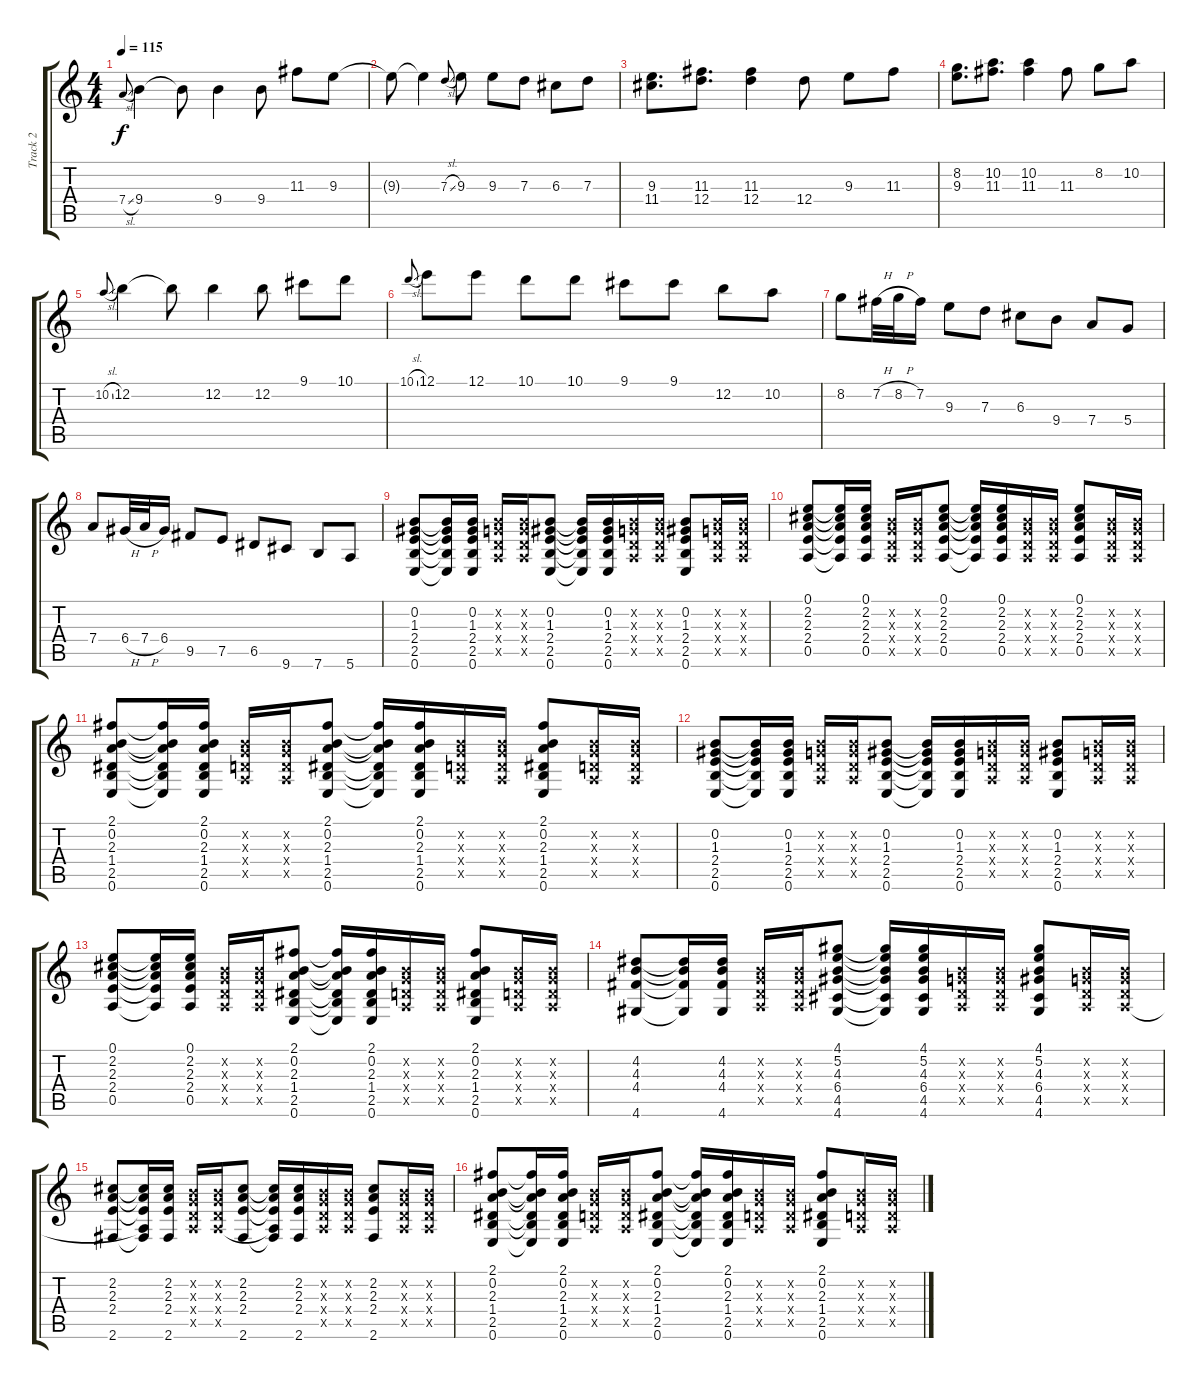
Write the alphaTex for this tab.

\track ("Track 2" "Track 2") {instrument acousticguitarsteel}
\staff {score tabs}
\tuning (E4 B3 G3 D3 A2 E2) {hide}
\ts (4 4)
\tempo 115
\clef g2
\ks c
7.4{sl}.8{gr onbeat dy f} 9.4.4 9.4{t}.8 9.4.4 9.4.8 11.3.8 9.3.8 |
9.3{t}.8 9.3{t}.4 7.3{sl}.8{gr onbeat} 9.3.8 9.3.8 7.3.8 6.3.8 7.3.8 |
(9.3 11.4).8{d} (11.3 12.4).8{d} (11.3 12.4).4 12.4.8 9.3.8 11.3.8 |
(8.2 9.3).8{d} (10.2 11.3).8{d} (10.2 11.3).4 11.3.8 8.2.8 10.2.8 |
10.2{sl}.8{gr onbeat} 12.2.4 12.2{t}.8 12.2.4 12.2.8 9.1.8 10.1.8 |
10.1{sl}.8{gr onbeat} 12.1.8 12.1.8 10.1.8 10.1.8 9.1.8 9.1.8 12.2.8 10.2.8 |
8.2.8 7.2{h}.32 8.2{h}.32 7.2.16 9.3.8 7.3.8 6.3.8 9.4.8 7.4.8 5.4.8 |
7.4.8 6.4{h}.32 7.4{h}.32 6.4.16 9.5.8 7.5.8 6.5.8 9.6.8 7.6.8 5.6.8 |
(0.2 1.3 2.4 2.5 0.6).8 (0.2{t} 1.3{t} 2.4{t} 2.5{t} 0.6{t}).16 (0.2 1.3 2.4 2.5 0.6).16 (0.2{x} 0.3{x} 0.4{x} 0.5{x}).16 (0.2{x} 0.3{x} 0.4{x} 0.5{x}).16 (0.2 1.3 2.4 2.5 0.6).8 (0.2{t} 1.3{t} 2.4{t} 2.5{t} 0.6{t}).16 (0.2 1.3 2.4 2.5 0.6).16 (0.2{x} 0.3{x} 0.4{x} 0.5{x}).16 (0.2{x} 0.3{x} 0.4{x} 0.5{x}).16 (0.2 1.3 2.4 2.5 0.6).8 (0.2{x} 0.3{x} 0.4{x} 0.5{x}).16 (0.2{x} 0.3{x} 0.4{x} 0.5{x}).16 |
(0.1 2.2 2.3 2.4 0.5).8 (0.1{t} 2.2{t} 2.3{t} 2.4{t} 0.5{t}).16 (0.1 2.2 2.3 2.4 0.5).16 (0.2{x} 0.3{x} 0.4{x} 0.5{x}).16 (0.2{x} 0.3{x} 0.4{x} 0.5{x}).16 (0.1 2.2 2.3 2.4 0.5).8 (0.1{t} 2.2{t} 2.3{t} 2.4{t} 0.5{t}).16 (0.1 2.2 2.3 2.4 0.5).16 (0.2{x} 0.3{x} 0.4{x} 0.5{x}).16 (0.2{x} 0.3{x} 0.4{x} 0.5{x}).16 (0.1 2.2 2.3 2.4 0.5).8 (0.2{x} 0.3{x} 0.4{x} 0.5{x}).16 (0.2{x} 0.3{x} 0.4{x} 0.5{x}).16 |
(2.1 0.2 2.3 1.4 2.5 0.6).8 (2.1{t} 0.2{t} 2.3{t} 1.4{t} 2.5{t} 0.6{t}).16 (2.1 0.2 2.3 1.4 2.5 0.6).16 (0.2{x} 0.3{x} 0.4{x} 0.5{x}).16 (0.2{x} 0.3{x} 0.4{x} 0.5{x}).16 (2.1 0.2 2.3 1.4 2.5 0.6).8 (2.1{t} 0.2{t} 2.3{t} 1.4{t} 2.5{t} 0.6{t}).16 (2.1 0.2 2.3 1.4 2.5 0.6).16 (0.2{x} 0.3{x} 0.4{x} 0.5{x}).16 (0.2{x} 0.3{x} 0.4{x} 0.5{x}).16 (2.1 0.2 2.3 1.4 2.5 0.6).8 (0.2{x} 0.3{x} 0.4{x} 0.5{x}).16 (0.2{x} 0.3{x} 0.4{x} 0.5{x}).16 |
(0.2 1.3 2.4 2.5 0.6).8 (0.2{t} 1.3{t} 2.4{t} 2.5{t} 0.6{t}).16 (0.2 1.3 2.4 2.5 0.6).16 (0.2{x} 0.3{x} 0.4{x} 0.5{x}).16 (0.2{x} 0.3{x} 0.4{x} 0.5{x}).16 (0.2 1.3 2.4 2.5 0.6).8 (0.2{t} 1.3{t} 2.4{t} 2.5{t} 0.6{t}).16 (0.2 1.3 2.4 2.5 0.6).16 (0.2{x} 0.3{x} 0.4{x} 0.5{x}).16 (0.2{x} 0.3{x} 0.4{x} 0.5{x}).16 (0.2 1.3 2.4 2.5 0.6).8 (0.2{x} 0.3{x} 0.4{x} 0.5{x}).16 (0.2{x} 0.3{x} 0.4{x} 0.5{x}).16 |
(0.1 2.2 2.3 2.4 0.5).8 (0.1{t} 2.2{t} 2.3{t} 2.4{t} 0.5{t}).16 (0.1 2.2 2.3 2.4 0.5).16 (0.2{x} 0.3{x} 0.4{x} 0.5{x}).16 (0.2{x} 0.3{x} 0.4{x} 0.5{x}).16 (2.1 0.2 2.3 1.4 2.5 0.6).8 (2.1{t} 0.2{t} 2.3{t} 1.4{t} 2.5{t} 0.6{t}).16 (2.1 0.2 2.3 1.4 2.5 0.6).16 (0.2{x} 0.3{x} 0.4{x} 0.5{x}).16 (0.2{x} 0.3{x} 0.4{x} 0.5{x}).16 (2.1 0.2 2.3 1.4 2.5 0.6).8 (0.2{x} 0.3{x} 0.4{x} 0.5{x}).16 (0.2{x} 0.3{x} 0.4{x} 0.5{x}).16 |
(4.2 4.3 4.4 4.6).8 (4.2{t} 4.3{t} 4.4{t} 4.6{t}).16 (4.2 4.3 4.4 4.6).16 (0.2{x} 0.3{x} 0.4{x} 0.5{x}).16 (0.2{x} 0.3{x} 0.4{x} 0.5{x}).16 (4.1 5.2 4.3 6.4 4.5 4.6).8 (4.1{t} 5.2{t} 4.3{t} 6.4{t} 4.5{t} 4.6{t}).16 (4.1 5.2 4.3 6.4 4.5 4.6).16 (0.2{x} 0.3{x} 0.4{x} 0.5{x}).16 (0.2{x} 0.3{x} 0.4{x} 0.5{x}).16 (4.1 5.2 4.3 6.4 4.5 4.6).8 (0.2{x} 0.3{x} 0.4{x} 0.5{x}).16 (0.2{x} 0.3{x} 0.4{x} 0.5{x}).16 |
(2.2 2.3 2.4 2.6).8 (2.2{t} 2.3{t} 2.4{t} 0.5{t} 2.6{t}).16 (2.2 2.3 2.4 2.6).16 (0.2{x} 0.3{x} 0.4{x} 0.5{x}).16 (0.2{x} 0.3{x} 0.4{x} 0.5{x}).16 (2.2 2.3 2.4 2.6).8 (2.2{t} 2.3{t} 2.4{t} 0.5{t} 2.6{t}).16 (2.2 2.3 2.4 2.6).16 (0.2{x} 0.3{x} 0.4{x} 0.5{x}).16 (0.2{x} 0.3{x} 0.4{x} 0.5{x}).16 (2.2 2.3 2.4 2.6).8 (0.2{x} 0.3{x} 0.4{x} 0.5{x}).16 (0.2{x} 0.3{x} 0.4{x} 0.5{x}).16 |
(2.1 0.2 2.3 1.4 2.5 0.6).8 (2.1{t} 0.2{t} 2.3{t} 1.4{t} 2.5{t} 0.6{t}).16 (2.1 0.2 2.3 1.4 2.5 0.6).16 (0.2{x} 0.3{x} 0.4{x} 0.5{x}).16 (0.2{x} 0.3{x} 0.4{x} 0.5{x}).16 (2.1 0.2 2.3 1.4 2.5 0.6).8 (2.1{t} 0.2{t} 2.3{t} 1.4{t} 2.5{t} 0.6{t}).16 (2.1 0.2 2.3 1.4 2.5 0.6).16 (0.2{x} 0.3{x} 0.4{x} 0.5{x}).16 (0.2{x} 0.3{x} 0.4{x} 0.5{x}).16 (2.1 0.2 2.3 1.4 2.5 0.6).8 (0.2{x} 0.3{x} 0.4{x} 0.5{x}).16 (0.2{x} 0.3{x} 0.4{x} 0.5{x}).16
